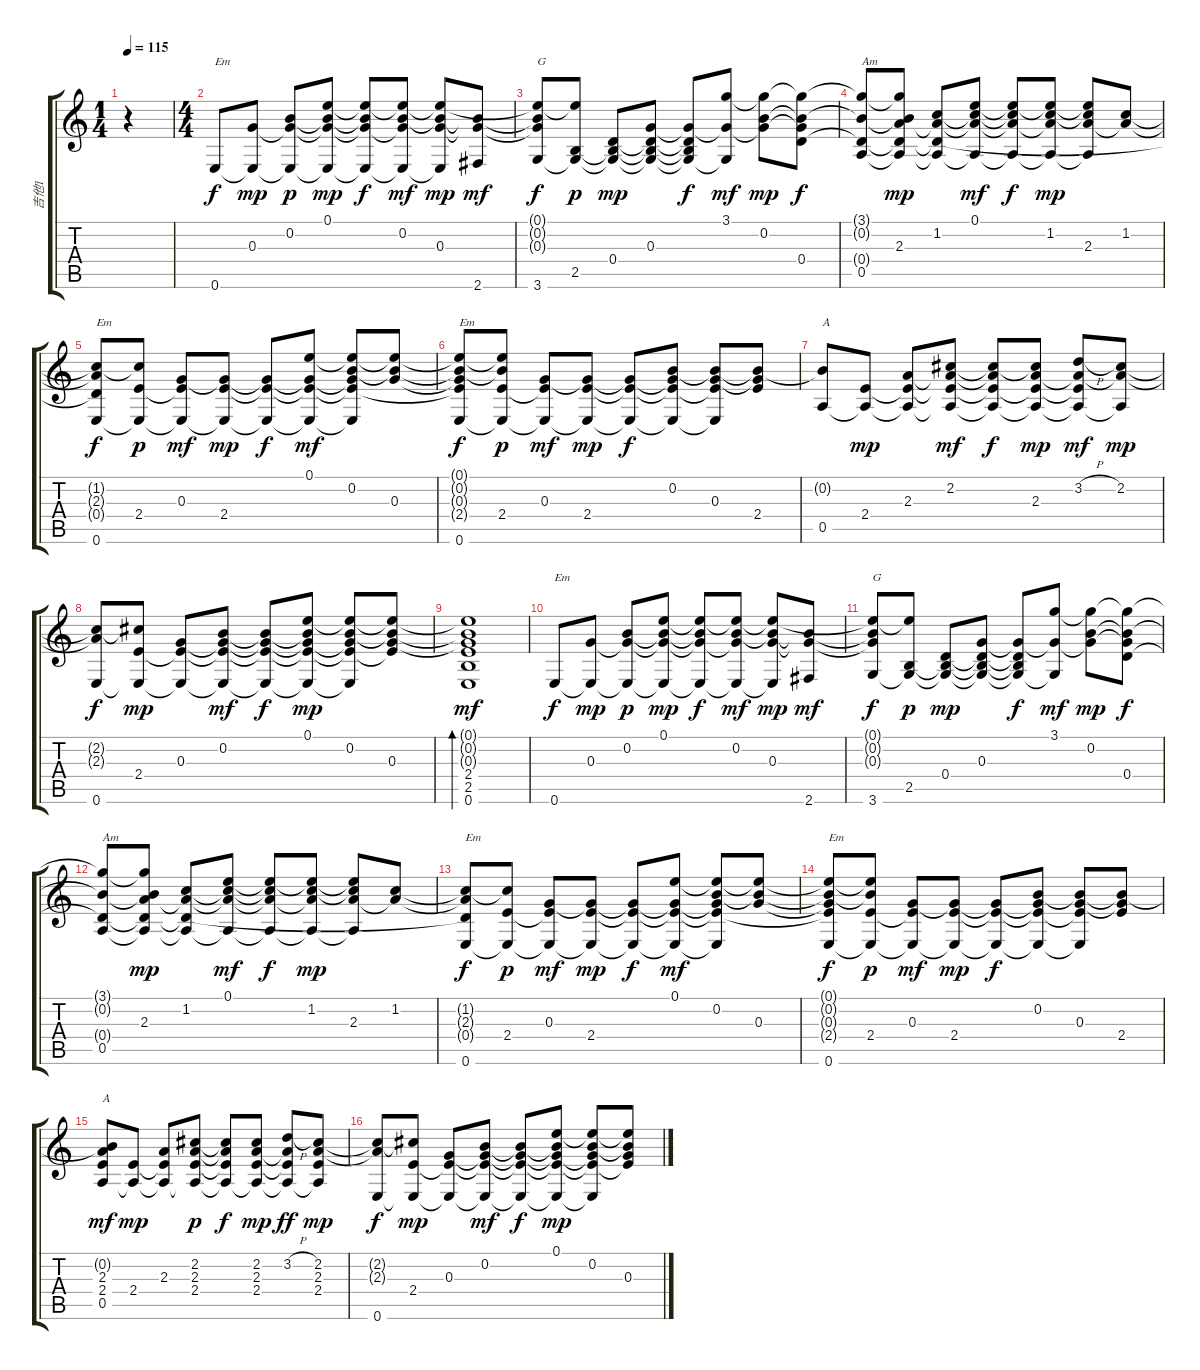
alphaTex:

\track ("吉他1" "吉他1") {instrument acousticguitarnylon}
\staff {score tabs}
\tuning (E4 B3 G3 D3 A2 E2) {hide}
\ts (1 4)
\tempo 115
\clef g2
\ks c
r.4{dy f instrument acousticguitarnylon} |
\ts (4 4)
0.6.8{txt "Em"} (0.3 0.6{t}).8{dy mp} (0.2 0.3{t} 0.6{t}).8{dy p} (0.1 0.2{t} 0.3{t} 0.6{t}).8{dy mp} (0.1{t} 0.2{t} 0.3{t} 0.6{t}).8{dy f} (0.1{t} 0.2 0.3{t} 0.6{t}).8{dy mf} (0.1{t} 0.2{t} 0.3 0.6{t}).8{dy mp} (0.2{t} 0.3{t} 2.6).8{dy mf} |
(0.1{t} 0.2{t} 0.3{t} 3.6).8{txt "G" dy f} (0.1{t} 2.5 3.6{t}).8{dy p} (0.4 2.5{t} 3.6{t}).8{dy mp} (0.3 0.4{t} 2.5{t} 3.6{t}).8 (0.3{t} 0.4{t} 2.5{t} 3.6{t}).8{dy f} (3.1 0.3{t} 3.6{t}).8{dy mf} (3.1{t} 0.2 0.3{t}).8{dy mp} (3.1{t} 0.2{t} 0.3{t} 0.4).8{dy f} |
(3.1{t} 0.2{t} 0.4{t} 0.5).8{txt "Am"} (3.1{t} 0.2{t} 2.3 0.4{t} 0.5{t}).8{dy mp} (1.2 2.3{t} 0.4{t} 0.5{t}).8 (0.1 1.2{t} 2.3{t} 0.5{t}).8{dy mf} (0.1{t} 1.2{t} 2.3{t} 0.5{t}).8{dy f} (0.1{t} 1.2 2.3{t} 0.5{t}).8{dy mp} (0.1{t} 1.2{t} 2.3 0.5{t}).8 (1.2 2.3{t}).8 |
(1.2{t} 2.3{t} 0.4{t} 0.6).8{txt "Em" dy f} (1.2{t} 2.4 0.6{t}).8{dy p} (0.3 2.4{t} 0.6{t}).8{dy mf} (0.3{t} 2.4 0.6{t}).8{dy mp} (0.3{t} 2.4{t} 0.6{t}).8{dy f} (0.1 0.3{t} 2.4{t} 0.6{t}).8{dy mf} (0.1{t} 0.2 0.3{t} 2.4{t} 0.6{t}).8 (0.1{t} 0.2{t} 0.3).8 |
(0.1{t} 0.2{t} 0.3{t} 2.4{t} 0.6).8{txt "Em" dy f} (0.1{t} 0.2{t} 2.4 0.6{t}).8{dy p} (0.3 2.4{t} 0.6{t}).8{dy mf} (0.3{t} 2.4 0.6{t}).8{dy mp} (0.3{t} 2.4{t} 0.6{t}).8{dy f} (0.2 0.3{t} 2.4{t} 0.6{t}).8 (0.2{t} 0.3 2.4{t} 0.6{t}).8 (0.2{t} 0.3{t} 2.4).8 |
(0.2{t} 0.5).8{txt "A"} (2.4 0.5{t}).8{dy mp} (2.3 2.4{t} 0.5{t}).8 (2.2 2.3{t} 2.4{t} 0.5{t}).8{dy mf} (2.2{t} 2.3{t} 2.4{t} 0.5{t}).8{dy f} (2.2{t} 2.3 2.4{t} 0.5{t}).8{dy mp} (3.2{h} 2.3{t} 2.4{t} 0.5{t}).8{dy mf} (2.2 2.3{t} 0.5{t}).8{dy mp} |
(2.2{t} 2.3{t} 0.6).8{dy f} (2.2{t} 2.4 0.6{t}).8{dy mp} (0.3 2.4{t} 0.6{t}).8 (0.2 0.3{t} 2.4{t} 0.6{t}).8{dy mf} (0.2{t} 0.3{t} 2.4{t} 0.6{t}).8{dy f} (0.1 0.2{t} 0.3{t} 2.4{t} 0.6{t}).8{dy mp} (0.1{t} 0.2 0.3{t} 2.4{t} 0.6{t}).8 (0.1{t} 0.2{t} 0.3 2.4{t}).8 |
(0.1{t} 0.2{t} 0.3{t} 2.4 2.5 0.6).1{bd 120 dy mf} |
0.6.8{txt "Em" dy f} (0.3 0.6{t}).8{dy mp} (0.2 0.3{t} 0.6{t}).8{dy p} (0.1 0.2{t} 0.3{t} 0.6{t}).8{dy mp} (0.1{t} 0.2{t} 0.3{t} 0.6{t}).8{dy f} (0.1{t} 0.2 0.3{t} 0.6{t}).8{dy mf} (0.1{t} 0.2{t} 0.3 0.6{t}).8{dy mp} (0.2{t} 0.3{t} 2.6).8{dy mf} |
(0.1{t} 0.2{t} 0.3{t} 3.6).8{txt "G" dy f} (0.1{t} 2.5 3.6{t}).8{dy p} (0.4 2.5{t} 3.6{t}).8{dy mp} (0.3 0.4{t} 2.5{t} 3.6{t}).8 (0.3{t} 0.4{t} 2.5{t} 3.6{t}).8{dy f} (3.1 0.3{t} 3.6{t}).8{dy mf} (3.1{t} 0.2 0.3{t}).8{dy mp} (3.1{t} 0.2{t} 0.3{t} 0.4).8{dy f} |
(3.1{t} 0.2{t} 0.4{t} 0.5).8{txt "Am"} (3.1{t} 0.2{t} 2.3 0.4{t} 0.5{t}).8{dy mp} (1.2 2.3{t} 0.4{t} 0.5{t}).8 (0.1 1.2{t} 2.3{t} 0.5{t}).8{dy mf} (0.1{t} 1.2{t} 2.3{t} 0.5{t}).8{dy f} (0.1{t} 1.2 2.3{t} 0.5{t}).8{dy mp} (0.1{t} 1.2{t} 2.3 0.5{t}).8 (1.2 2.3{t}).8 |
(1.2{t} 2.3{t} 0.4{t} 0.6).8{txt "Em" dy f} (1.2{t} 2.4 0.6{t}).8{dy p} (0.3 2.4{t} 0.6{t}).8{dy mf} (0.3{t} 2.4 0.6{t}).8{dy mp} (0.3{t} 2.4{t} 0.6{t}).8{dy f} (0.1 0.3{t} 2.4{t} 0.6{t}).8{dy mf} (0.1{t} 0.2 0.3{t} 2.4{t} 0.6{t}).8 (0.1{t} 0.2{t} 0.3).8 |
(0.1{t} 0.2{t} 0.3{t} 2.4{t} 0.6).8{txt "Em" dy f} (0.1{t} 0.2{t} 2.4 0.6{t}).8{dy p} (0.3 2.4{t} 0.6{t}).8{dy mf} (0.3{t} 2.4 0.6{t}).8{dy mp} (0.3{t} 2.4{t} 0.6{t}).8{dy f} (0.2 0.3{t} 2.4{t} 0.6{t}).8 (0.2{t} 0.3 2.4{t} 0.6{t}).8 (0.2{t} 0.3{t} 2.4).8 |
(0.2{t} 2.3 2.4 0.5).8{txt "A" dy mf} (2.4 0.5{t}).8{dy mp} (2.3 2.4{t} 0.5{t}).8 (2.2 2.3 2.4 0.5{t}).8{dy p} (2.2{t} 2.3{t} 2.4{t} 0.5{t}).8{dy f} (2.2 2.3 2.4 0.5{t}).8{dy mp} (3.2{h} 2.3{t} 2.4{t} 0.5{t}).8{dy ff} (2.2 2.3 2.4 0.5{t}).8{dy mp} |
(2.2{t} 2.3{t} 0.6).8{dy f} (2.2{t} 2.4 0.6{t}).8{dy mp} (0.3 2.4{t} 0.6{t}).8 (0.2 0.3{t} 2.4{t} 0.6{t}).8{dy mf} (0.2{t} 0.3{t} 2.4{t} 0.6{t}).8{dy f} (0.1 0.2{t} 0.3{t} 2.4{t} 0.6{t}).8{dy mp} (0.1{t} 0.2 0.3{t} 2.4{t} 0.6{t}).8 (0.1{t} 0.2{t} 0.3 2.4{t}).8
